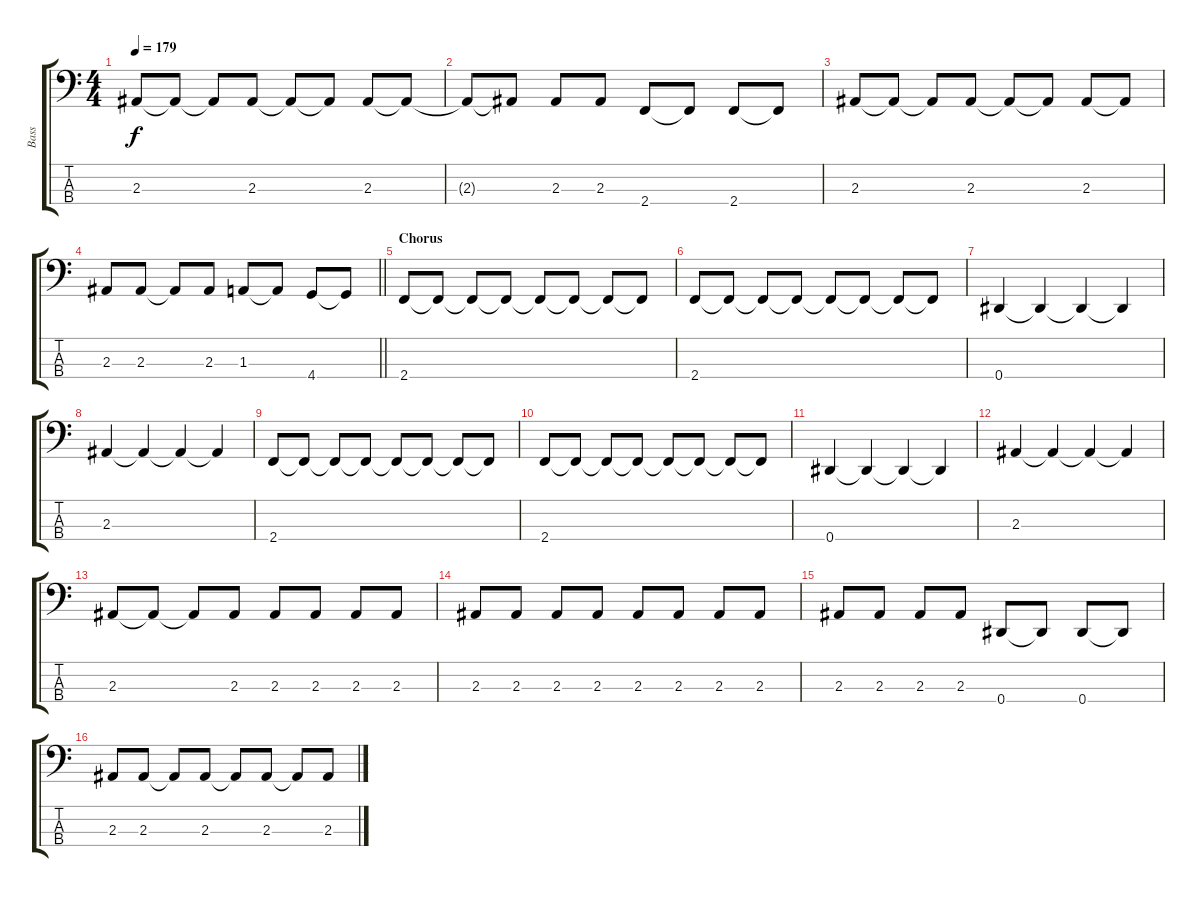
\track ("Bass" "Bass") {instrument electricbassfinger}
\staff {score tabs}
\tuning (Gb2 Db2 Ab1 Eb1) {hide}
\ts (4 4)
\tempo 179
\clef f4
\ks c
2.3.8{dy f} 2.3{t}.8 2.3{t}.8 2.3.8 2.3{t}.8 2.3{t}.8 2.3.8 2.3{t}.8 |
2.3{t}.8 2.3{t}.8 2.3.8 2.3.8 2.4.8 2.4{t}.8 2.4.8 2.4{t}.8 |
2.3.8 2.3{t}.8 2.3{t}.8 2.3.8 2.3{t}.8 2.3{t}.8 2.3.8 2.3{t}.8 |
\barLineRight lightlight
2.3.8 2.3.8 2.3{t}.8 2.3.8 1.3.8 1.3{t}.8 4.4.8 4.4{t}.8 |
\section ("" "Chorus")
2.4.8 2.4{t}.8 2.4{t}.8 2.4{t}.8 2.4{t}.8 2.4{t}.8 2.4{t}.8 2.4{t}.8 |
2.4.8 2.4{t}.8 2.4{t}.8 2.4{t}.8 2.4{t}.8 2.4{t}.8 2.4{t}.8 2.4{t}.8 |
0.4.4 0.4{t}.4 0.4{t}.4 0.4{t}.4 |
2.3.4 2.3{t}.4 2.3{t}.4 2.3{t}.4 |
2.4.8 2.4{t}.8 2.4{t}.8 2.4{t}.8 2.4{t}.8 2.4{t}.8 2.4{t}.8 2.4{t}.8 |
2.4.8 2.4{t}.8 2.4{t}.8 2.4{t}.8 2.4{t}.8 2.4{t}.8 2.4{t}.8 2.4{t}.8 |
0.4.4 0.4{t}.4 0.4{t}.4 0.4{t}.4 |
2.3.4 2.3{t}.4 2.3{t}.4 2.3{t}.4 |
2.3.8 2.3{t}.8 2.3{t}.8 2.3.8 2.3.8 2.3.8 2.3.8 2.3.8 |
2.3.8 2.3.8 2.3.8 2.3.8 2.3.8 2.3.8 2.3.8 2.3.8 |
2.3.8 2.3.8 2.3.8 2.3.8 0.4.8 0.4{t}.8 0.4.8 0.4{t}.8 |
2.3.8 2.3.8 2.3{t}.8 2.3.8 2.3{t}.8 2.3.8 2.3{t}.8 2.3.8
